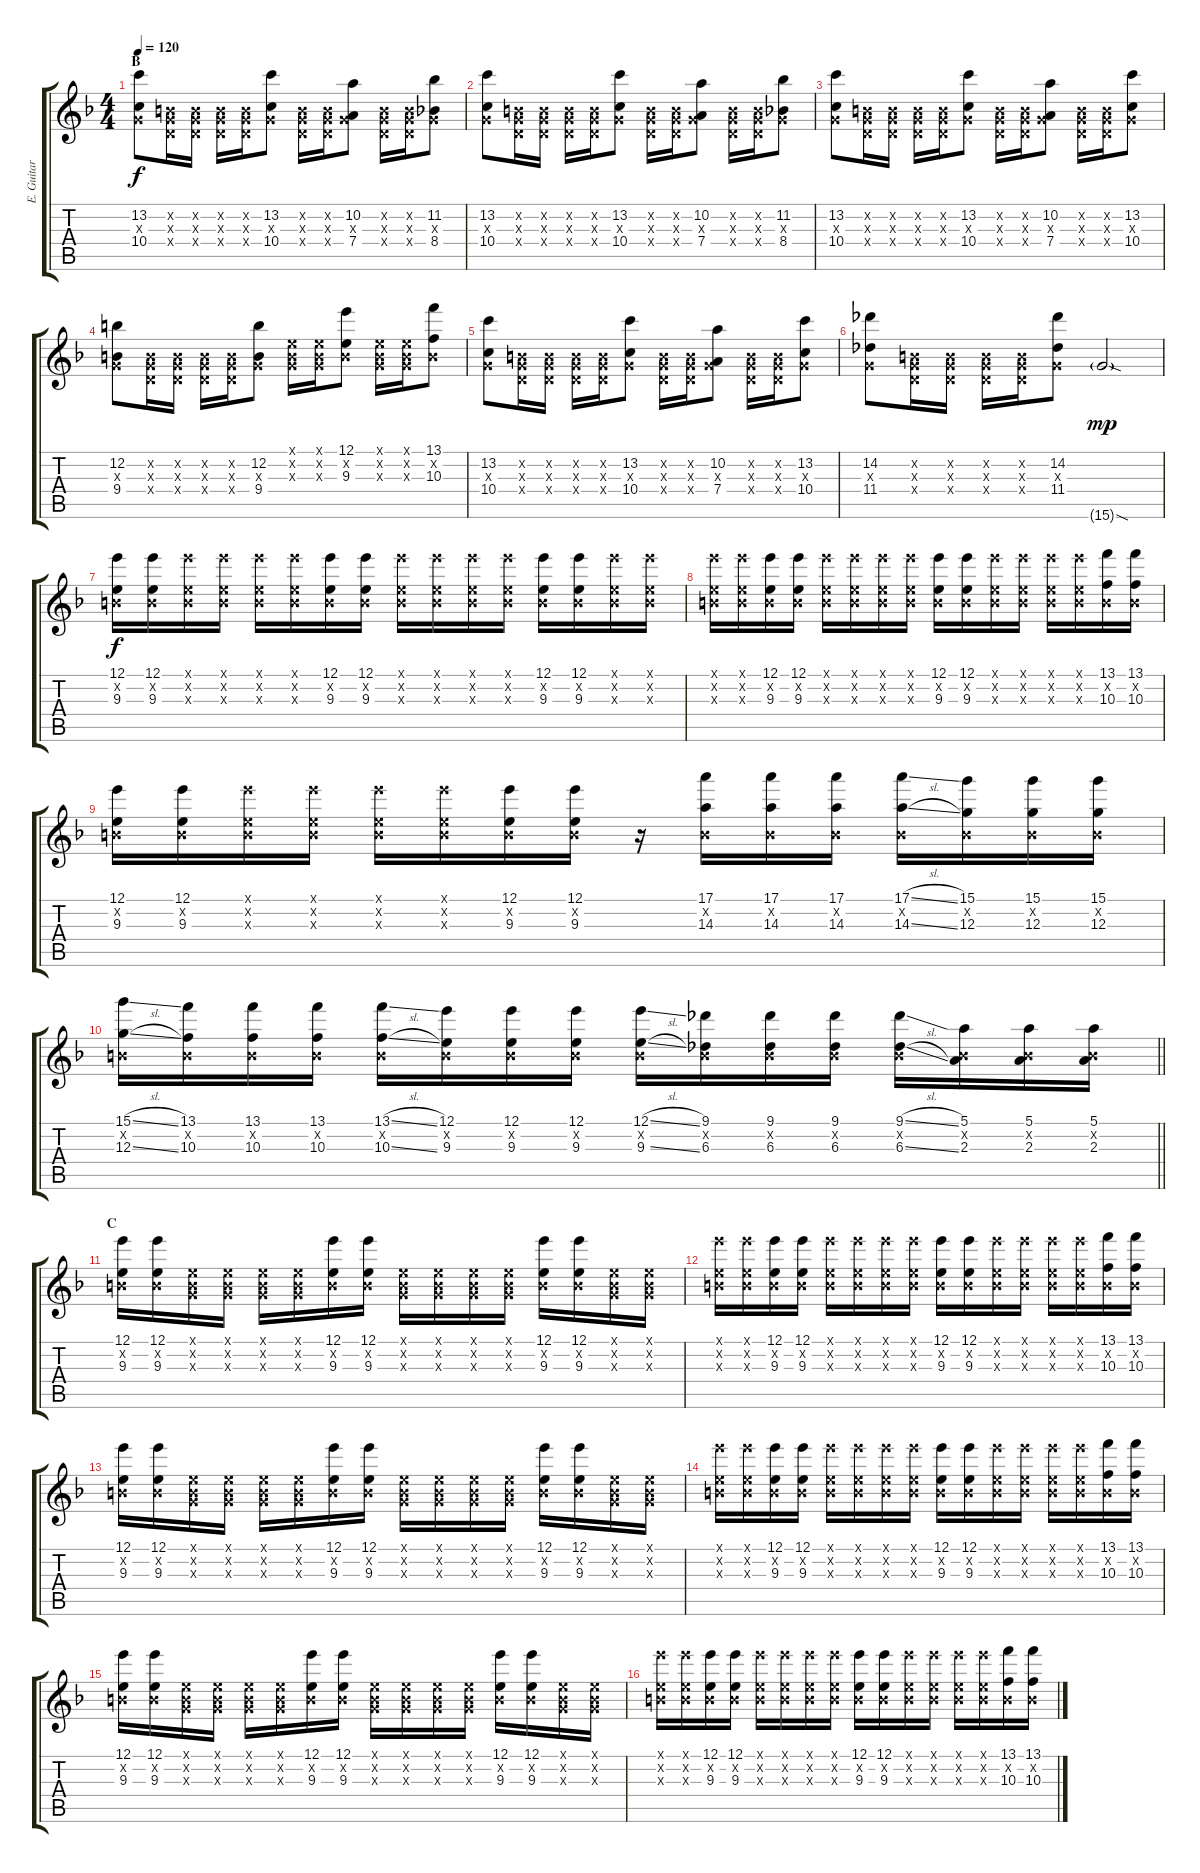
\track ("E. Guitar I" "E. Guitar ") {instrument overdrivenguitar}
\staff {score tabs}
\tuning (E4 B3 G3 D3 A2 E2) {hide}
\ts (4 4)
\section ("" "B")
\tempo 120
\clef g2
\ks f
(13.2 0.3{x} 10.4).8{dy f} (0.2{x} 0.3{x} 0.4{x}).16 (0.2{x} 0.3{x} 0.4{x}).16 (0.2{x} 0.3{x} 0.4{x}).16 (0.2{x} 0.3{x} 0.4{x}).16 (13.2 0.3{x} 10.4).8 (0.2{x} 0.3{x} 0.4{x}).16 (0.2{x} 0.3{x} 0.4{x}).16 (10.2 0.3{x} 7.4).8 (0.2{x} 0.3{x} 0.4{x}).16 (0.2{x} 0.3{x} 0.4{x}).16 (11.2 0.3{x} 8.4).8 |
(13.2 0.3{x} 10.4).8 (0.2{x} 0.3{x} 0.4{x}).16 (0.2{x} 0.3{x} 0.4{x}).16 (0.2{x} 0.3{x} 0.4{x}).16 (0.2{x} 0.3{x} 0.4{x}).16 (13.2 0.3{x} 10.4).8 (0.2{x} 0.3{x} 0.4{x}).16 (0.2{x} 0.3{x} 0.4{x}).16 (10.2 0.3{x} 7.4).8 (0.2{x} 0.3{x} 0.4{x}).16 (0.2{x} 0.3{x} 0.4{x}).16 (11.2 0.3{x} 8.4).8 |
(13.2 0.3{x} 10.4).8 (0.2{x} 0.3{x} 0.4{x}).16 (0.2{x} 0.3{x} 0.4{x}).16 (0.2{x} 0.3{x} 0.4{x}).16 (0.2{x} 0.3{x} 0.4{x}).16 (13.2 0.3{x} 10.4).8 (0.2{x} 0.3{x} 0.4{x}).16 (0.2{x} 0.3{x} 0.4{x}).16 (10.2 0.3{x} 7.4).8 (0.2{x} 0.3{x} 0.4{x}).16 (0.2{x} 0.3{x} 0.4{x}).16 (13.2 0.3{x} 10.4).8 |
(12.2 0.3{x} 9.4).8 (0.2{x} 0.3{x} 0.4{x}).16 (0.2{x} 0.3{x} 0.4{x}).16 (0.2{x} 0.3{x} 0.4{x}).16 (0.2{x} 0.3{x} 0.4{x}).16 (12.2 0.3{x} 9.4).8 (0.1{x} 0.2{x} 0.3{x}).16 (0.1{x} 0.2{x} 0.3{x}).16 (12.1 0.2{x} 9.3).8 (0.1{x} 0.2{x} 0.3{x}).16 (0.1{x} 0.2{x} 0.3{x}).16 (13.1 0.2{x} 10.3).8 |
(13.2 0.3{x} 10.4).8 (0.2{x} 0.3{x} 0.4{x}).16 (0.2{x} 0.3{x} 0.4{x}).16 (0.2{x} 0.3{x} 0.4{x}).16 (0.2{x} 0.3{x} 0.4{x}).16 (13.2 0.3{x} 10.4).8 (0.2{x} 0.3{x} 0.4{x}).16 (0.2{x} 0.3{x} 0.4{x}).16 (10.2 0.3{x} 7.4).8 (0.2{x} 0.3{x} 0.4{x}).16 (0.2{x} 0.3{x} 0.4{x}).16 (13.2 0.3{x} 10.4).8 |
(14.2 0.3{x} 11.4).8 (0.2{x} 0.3{x} 0.4{x}).16 (0.2{x} 0.3{x} 0.4{x}).16 (0.2{x} 0.3{x} 0.4{x}).16 (0.2{x} 0.3{x} 0.4{x}).16 (14.2 0.3{x} 11.4).8 15.6{sod g}.2{dy mp} |
(12.1 0.2{x} 9.3).16{dy f} (12.1 0.2{x} 9.3).16 (12.1{x} 0.2{x} 9.3{x}).16 (12.1{x} 0.2{x} 9.3{x}).16 (12.1{x} 0.2{x} 9.3{x}).16 (12.1{x} 0.2{x} 9.3{x}).16 (12.1 0.2{x} 9.3).16 (12.1 0.2{x} 9.3).16 (12.1{x} 0.2{x} 9.3{x}).16 (12.1{x} 0.2{x} 9.3{x}).16 (12.1{x} 0.2{x} 9.3{x}).16 (12.1{x} 0.2{x} 9.3{x}).16 (12.1 0.2{x} 9.3).16 (12.1 0.2{x} 9.3).16 (12.1{x} 0.2{x} 9.3{x}).16 (12.1{x} 0.2{x} 9.3{x}).16 |
(12.1{x} 0.2{x} 9.3{x}).16 (12.1{x} 0.2{x} 9.3{x}).16 (12.1 0.2{x} 9.3).16 (12.1 0.2{x} 9.3).16 (12.1{x} 0.2{x} 9.3{x}).16 (12.1{x} 0.2{x} 9.3{x}).16 (12.1{x} 0.2{x} 9.3{x}).16 (12.1{x} 0.2{x} 9.3{x}).16 (12.1 0.2{x} 9.3).16 (12.1 0.2{x} 9.3).16 (12.1{x} 0.2{x} 9.3{x}).16 (12.1{x} 0.2{x} 9.3{x}).16 (12.1{x} 0.2{x} 9.3{x}).16 (12.1{x} 0.2{x} 9.3{x}).16 (13.1 0.2{x} 10.3).16 (13.1 0.2{x} 10.3).16 |
(12.1 0.2{x} 9.3).16 (12.1 0.2{x} 9.3).16 (12.1{x} 0.2{x} 9.3{x}).16 (12.1{x} 0.2{x} 9.3{x}).16 (12.1{x} 0.2{x} 9.3{x}).16 (12.1{x} 0.2{x} 9.3{x}).16 (12.1 0.2{x} 9.3).16 (12.1 0.2{x} 9.3).16 r.16 (17.1 0.2{x} 14.3).16 (17.1 0.2{x} 14.3).16 (17.1 0.2{x} 14.3).16 (17.1{sl} 0.2{x} 14.3{sl}).16 (15.1 0.2{x} 12.3).16 (15.1 0.2{x} 12.3).16 (15.1 0.2{x} 12.3).16 |
\barLineRight lightlight
(15.1{sl} 0.2{x} 12.3{sl}).16 (13.1 0.2{x} 10.3).16 (13.1 0.2{x} 10.3).16 (13.1 0.2{x} 10.3).16 (13.1{sl} 0.2{x} 10.3{sl}).16 (12.1 0.2{x} 9.3).16 (12.1 0.2{x} 9.3).16 (12.1 0.2{x} 9.3).16 (12.1{sl} 0.2{x} 9.3{sl}).16 (9.1 0.2{x} 6.3).16 (9.1 0.2{x} 6.3).16 (9.1 0.2{x} 6.3).16 (9.1{sl} 0.2{x} 6.3{sl}).16 (5.1 0.2{x} 2.3).16 (5.1 0.2{x} 2.3).16 (5.1 0.2{x} 2.3).16 |
\section ("" "C")
(12.1 0.2{x} 9.3).16 (12.1 0.2{x} 9.3).16 (0.1{x} 0.2{x} 0.3{x}).16 (0.1{x} 0.2{x} 0.3{x}).16 (0.1{x} 0.2{x} 0.3{x}).16 (0.1{x} 0.2{x} 0.3{x}).16 (12.1 0.2{x} 9.3).16 (12.1 0.2{x} 9.3).16 (0.1{x} 0.2{x} 0.3{x}).16 (0.1{x} 0.2{x} 0.3{x}).16 (0.1{x} 0.2{x} 0.3{x}).16 (0.1{x} 0.2{x} 0.3{x}).16 (12.1 0.2{x} 9.3).16 (12.1 0.2{x} 9.3).16 (0.1{x} 0.2{x} 0.3{x}).16 (0.1{x} 0.2{x} 0.3{x}).16 |
(12.1{x} 0.2{x} 9.3{x}).16 (12.1{x} 0.2{x} 9.3{x}).16 (12.1 0.2{x} 9.3).16 (12.1 0.2{x} 9.3).16 (12.1{x} 0.2{x} 9.3{x}).16 (12.1{x} 0.2{x} 9.3{x}).16 (12.1{x} 0.2{x} 9.3{x}).16 (12.1{x} 0.2{x} 9.3{x}).16 (12.1 0.2{x} 9.3).16 (12.1 0.2{x} 9.3).16 (12.1{x} 0.2{x} 9.3{x}).16 (12.1{x} 0.2{x} 9.3{x}).16 (12.1{x} 0.2{x} 9.3{x}).16 (12.1{x} 0.2{x} 9.3{x}).16 (13.1 0.2{x} 10.3).16 (13.1 0.2{x} 10.3).16 |
(12.1 0.2{x} 9.3).16 (12.1 0.2{x} 9.3).16 (0.1{x} 0.2{x} 0.3{x}).16 (0.1{x} 0.2{x} 0.3{x}).16 (0.1{x} 0.2{x} 0.3{x}).16 (0.1{x} 0.2{x} 0.3{x}).16 (12.1 0.2{x} 9.3).16 (12.1 0.2{x} 9.3).16 (0.1{x} 0.2{x} 0.3{x}).16 (0.1{x} 0.2{x} 0.3{x}).16 (0.1{x} 0.2{x} 0.3{x}).16 (0.1{x} 0.2{x} 0.3{x}).16 (12.1 0.2{x} 9.3).16 (12.1 0.2{x} 9.3).16 (0.1{x} 0.2{x} 0.3{x}).16 (0.1{x} 0.2{x} 0.3{x}).16 |
(12.1{x} 0.2{x} 9.3{x}).16 (12.1{x} 0.2{x} 9.3{x}).16 (12.1 0.2{x} 9.3).16 (12.1 0.2{x} 9.3).16 (12.1{x} 0.2{x} 9.3{x}).16 (12.1{x} 0.2{x} 9.3{x}).16 (12.1{x} 0.2{x} 9.3{x}).16 (12.1{x} 0.2{x} 9.3{x}).16 (12.1 0.2{x} 9.3).16 (12.1 0.2{x} 9.3).16 (12.1{x} 0.2{x} 9.3{x}).16 (12.1{x} 0.2{x} 9.3{x}).16 (12.1{x} 0.2{x} 9.3{x}).16 (12.1{x} 0.2{x} 9.3{x}).16 (13.1 0.2{x} 10.3).16 (13.1 0.2{x} 10.3).16 |
(12.1 0.2{x} 9.3).16 (12.1 0.2{x} 9.3).16 (0.1{x} 0.2{x} 0.3{x}).16 (0.1{x} 0.2{x} 0.3{x}).16 (0.1{x} 0.2{x} 0.3{x}).16 (0.1{x} 0.2{x} 0.3{x}).16 (12.1 0.2{x} 9.3).16 (12.1 0.2{x} 9.3).16 (0.1{x} 0.2{x} 0.3{x}).16 (0.1{x} 0.2{x} 0.3{x}).16 (0.1{x} 0.2{x} 0.3{x}).16 (0.1{x} 0.2{x} 0.3{x}).16 (12.1 0.2{x} 9.3).16 (12.1 0.2{x} 9.3).16 (0.1{x} 0.2{x} 0.3{x}).16 (0.1{x} 0.2{x} 0.3{x}).16 |
(12.1{x} 0.2{x} 9.3{x}).16 (12.1{x} 0.2{x} 9.3{x}).16 (12.1 0.2{x} 9.3).16 (12.1 0.2{x} 9.3).16 (12.1{x} 0.2{x} 9.3{x}).16 (12.1{x} 0.2{x} 9.3{x}).16 (12.1{x} 0.2{x} 9.3{x}).16 (12.1{x} 0.2{x} 9.3{x}).16 (12.1 0.2{x} 9.3).16 (12.1 0.2{x} 9.3).16 (12.1{x} 0.2{x} 9.3{x}).16 (12.1{x} 0.2{x} 9.3{x}).16 (12.1{x} 0.2{x} 9.3{x}).16 (12.1{x} 0.2{x} 9.3{x}).16 (13.1 0.2{x} 10.3).16 (13.1 0.2{x} 10.3).16
